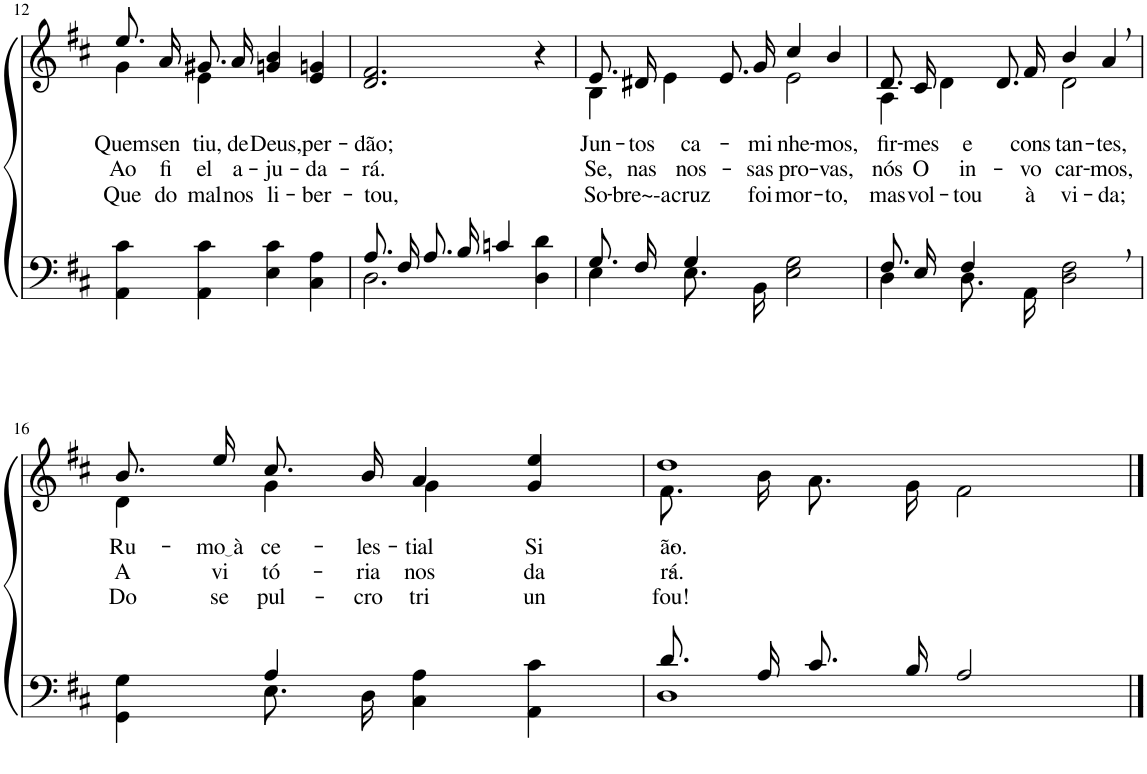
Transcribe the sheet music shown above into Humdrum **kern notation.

**kern	**kern	**text	**text	**text
*part2	*part1	*part1	*part1	*part1
*staff2	*staff1	*staff1	*staff1	*staff1
*I"Parte III e IV	*I"Parte I e II	*	*	*
!!LO:PB:g=z
*clefF4	*clefG2	*	*	*
*k[f#c#]	*k[f#c#]	*	*	*
*M4/4	*M4/4	*	*	*
=12	=12	=12	=12	=12
*	*^	*	*	*
!	!	!	!LO:LY:b	!LO:LY:b	!LO:LY:b
4AA\ 4c#\	8.ee/L	4g\	Quem	Ao	Que
!	!	!	!LO:LY:b	!LO:LY:b	!LO:LY:b
.	16a/Jk	.	sen-	fi-	do
!	!	!	!LO:LY:b	!LO:LY:b	!LO:LY:b
4AA\ 4c#\	8.g#X/L	4e\	-tiu,	-el	mal
!	!	!	!LO:LY:b	!LO:LY:b	!LO:LY:b
.	16a/Jk	.	de	a-	nos
!	!	!	!LO:LY:b	!LO:LY:b	!LO:LY:b
4E\ 4c#\	4gn/ 4b/	2ryy	Deus,	-ju-	li-
!	!	!	!LO:LY:b	!LO:LY:b	!LO:LY:b
4C#\ 4A\	4e/ 4gn/	.	per-	-da-	-ber-
*	*v	*v	*	*	*
=13	=13	=13	=13	=13
*^	*	*	*	*
!	!	!	!LO:LY:b	!LO:LY:b	!LO:LY:b
8.A/L	2.D\	2.d/ 2.f#/	-dão;	-rá.	-tou,-
16F#/Jk	.	.	.	.	.
8.A/L	.	.	.	.	.
16B/Jk	.	.	.	.	.
4cn/	.	.	.	.	.
4D\ 4d\	4ryy	4r	.	.	.
=14	=14	=14	=14	=14	=14
*	*	*^	*	*	*
!	!	!	!	!LO:LY:b	!LO:LY:b	!LO:LY:b
8.G/L	4E\	8.e/L	4B\	Jun-	Se,	-So-
!	!	!	!	!LO:LY:b	!LO:LY:b	!LO:LY:b
16F#/Jk	.	16d#X/Jk	.	-tos	nas	-bre~-a
!	!	!	!	!LO:LY:b	!LO:LY:b	!LO:LY:b
4G/	8.E\L	8.e/L	4e\	ca-	nos-	cruz
!	!	!	!	!LO:LY:b	!LO:LY:b	!LO:LY:b
.	16BB\Jk	16g/Jk	.	-mi-	-sas	foi
!	!	!	!	!LO:LY:b	!LO:LY:b	!LO:LY:b
2ryy	2E\ 2G\	4cc#/	2e\	-nhe-	pro-	mor-
!	!	!	!	!LO:LY:b	!LO:LY:b	!LO:LY:b
.	.	4b/	.	-mos,	-vas,	-to,
=15	=15	=15	=15	=15	=15	=15
!	!	!	!	!LO:LY:b	!LO:LY:b	!LO:LY:b
8.F#/L	4D\	8.d/L	4A\	fir-	nós	mas
!	!	!	!	!LO:LY:b	!LO:LY:b	!LO:LY:b
16E/Jk	.	16c#/Jk	.	-mes	O	vol-
!	!	!	!	!	!	!LO:LY:b
!	!	!	!	!LO:LY:b	!LO:LY:b	!
4F#/	8.D\L	8.d/L	4d\	e	in-	-tou
!	!	!	!	!LO:LY:b	!LO:LY:b	!LO:LY:b
.	16AA\Jk	16f#/Jk	.	cons-	-vo-	à
!	!	!	!	!LO:LY:b	!LO:LY:b	!LO:LY:b
2ryy	2D\ 2F#\	4b/	2d\	-tan-	-car-	vi-
!	!	!	!	!LO:LY:b	!LO:LY:b	!LO:LY:b
.	.	4a,/	.	-tes,	-mos,	-da;
!!LO:LB:g=z	!!
=16	=16	=16	=16	=16	=16	=16
!	!	!	!	!LO:LY:b	!LO:LY:b	!LO:LY:b
4GG\ 4G\	4ryy	8.b/L	4d\	Ru-	A	Do
!	!	!	!	!LO:LY:b	!LO:LY:b	!LO:LY:b
.	.	16ee/Jk	.	mo à	vi-	se-
!	!	!	!	!LO:LY:b	!LO:LY:b	!LO:LY:b
4A/	8.E\L	8.cc#/L	4g\	ce-	-tó-	-pul-
!	!	!	!	!LO:LY:b	!LO:LY:b	!LO:LY:b
.	16D\Jk	16b/Jk	.	-les-	-ria	-cro
!	!	!	!	!LO:LY:b	!	!
!	!	!	!	!	!LO:LY:b	!LO:LY:b
2ryy	4C#\ 4A\	4a/	4g\	.	nos	tri-
!	!	!	!	!LO:LY:b	!LO:LY:b	!LO:LY:b
.	4AA\ 4c#\	4g/ 4ee/	4ryy	Si-	da-	-un-
=17	=17	=17	=17	=17	=17	=17
!	!	!	!	!LO:LY:b	!LO:LY:b	!LO:LY:b
8.d/L	1D	1dd	8.f#\L	-ão.-	-rá.-	-fou!
16A/Jk	.	.	16b\Jk	.	.	.
8.c#/L	.	.	8.a\L	.	.	.
16B/Jk	.	.	16g\Jk	.	.	.
2A/	.	.	2f#\	.	.	.
*v	*v	*	*	*	*	*
*	*v	*v	*	*	*
==	==	==	==	==
*-	*-	*-	*-	*-
